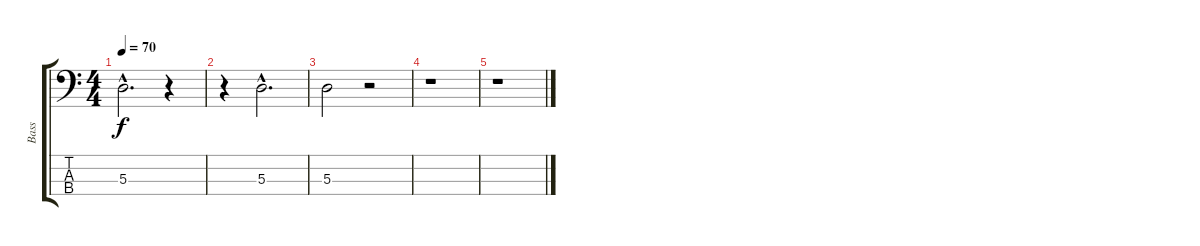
\track ("Bass" "Bass") {instrument electricbasspick}
\staff {score tabs}
\tuning (G2 D2 A1 E1) {hide}
\ts (4 4)
\tempo 70
\clef f4
\ks c
5.3{hac}.2{d dy f} r.4 |
r.4 5.3{hac}.2{d} |
5.3.2 r.2 |
r.1 |
r.1
